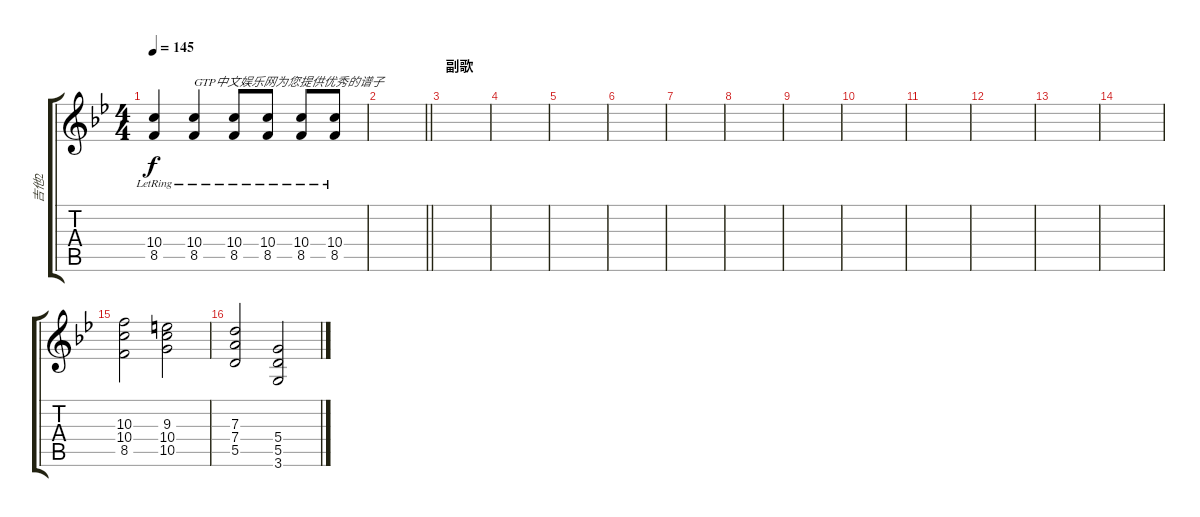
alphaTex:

\track ("吉他2" "吉他2") {instrument overdrivenguitar}
\staff {score tabs}
\tuning (E4 B3 G3 D3 A2 E2) {hide}
\ts (4 4)
\tempo 145
\clef g2
\ks bb
(10.4{lr} 8.5{lr}).4{dy f} (10.4{lr} 8.5{lr}).4{txt "GTP中文娱乐网为您提供优秀的谱子"} (10.4{lr} 8.5{lr}).8 (10.4{lr} 8.5{lr}).8 (10.4{lr} 8.5{lr}).8 (10.4{lr} 8.5{lr}).8 |
\barLineRight lightlight
|
\section ("" "副歌")
|
|
|
|
|
|
|
|
|
|
|
|
(10.3 10.4 8.5).2{instrument overdrivenguitar} (9.3 10.4 10.5).2 |
(7.3 7.4 5.5).2 (5.4 5.5 3.6).2
